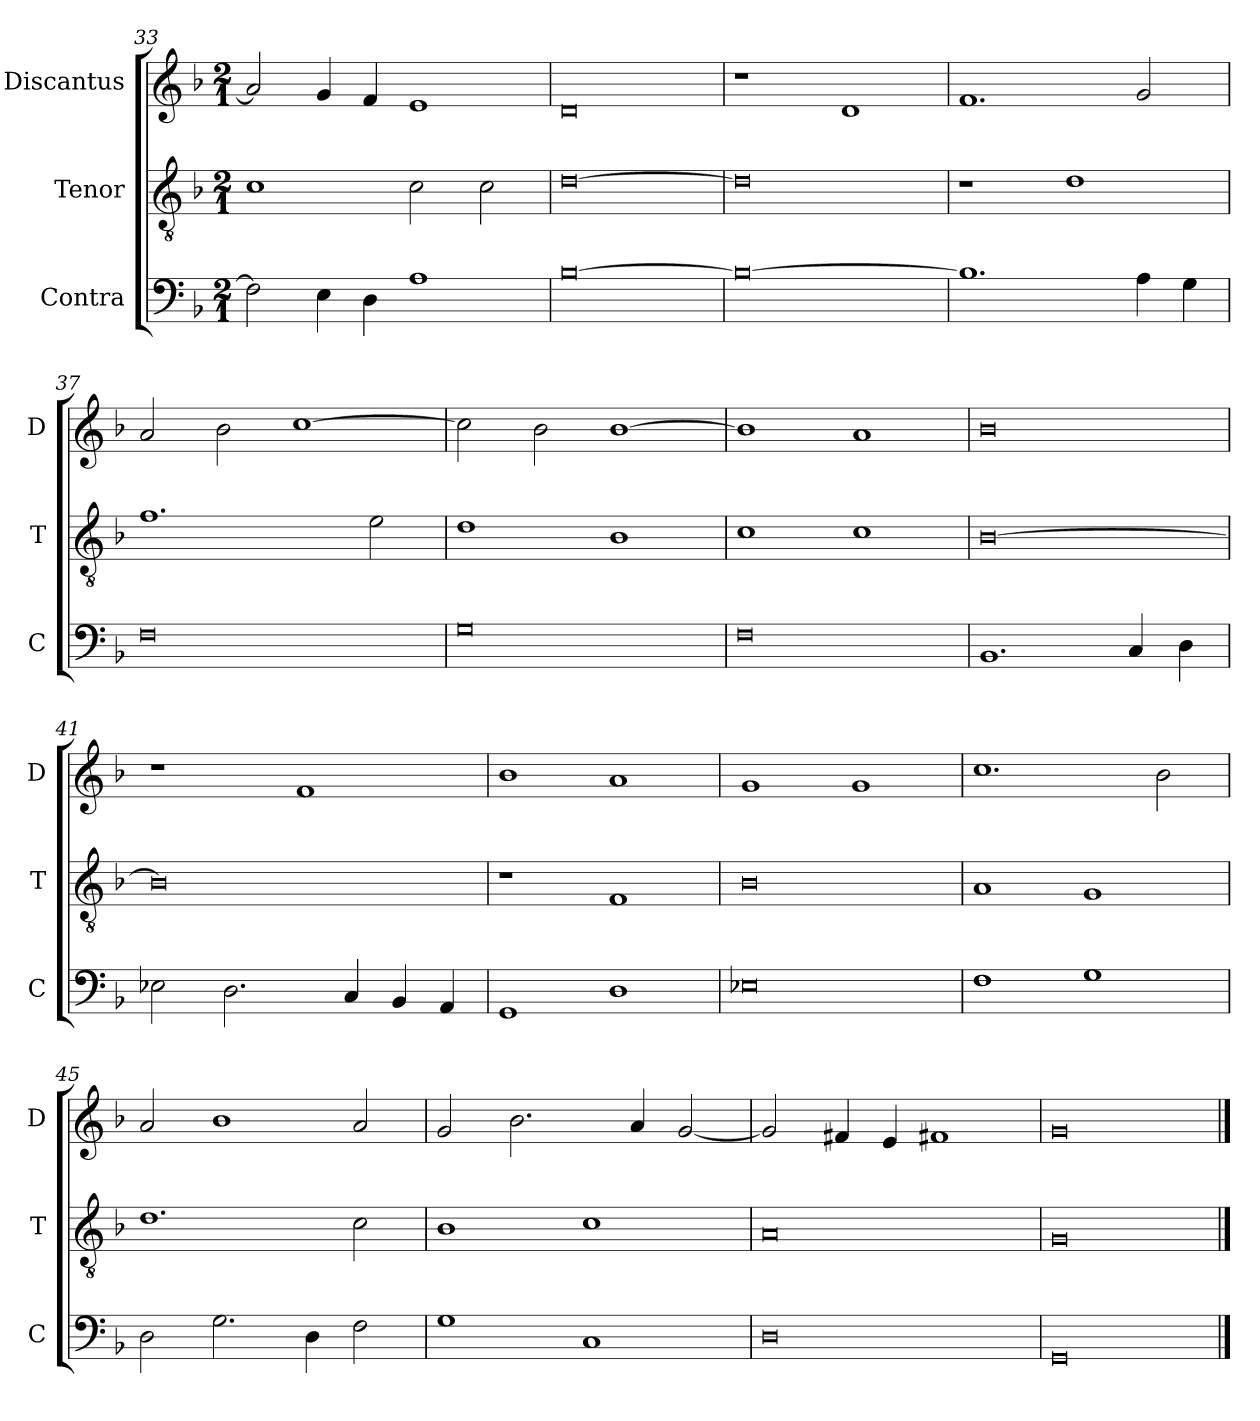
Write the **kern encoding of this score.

**kern	**kern	**kern
*part3	*part2	*part1
*staff3	*staff2	*staff1
*I"Contra	*I"Tenor	*I"Discantus
*I'C	*I'T	*I'D
*clefF4	*clefGv2	*clefG2
*k[b-]	*k[b-]	*k[b-]
*M2/1	*M2/1	*M2/1
=33	=33	=33
2F]	1c	2a]
4E	.	4g
4D	.	4f
1A	2c	1e
.	2c	.
=34	=34	=34
[0B-	[0d	0d
=35	=35	=35
0B-_	0d]	1r
.	.	1d
=36	=36	=36
1.B-]	1r	1.f
.	1d	.
4A	.	2g
4G	.	.
=37	=37	=37
0F	1.f	2a
.	.	2b-
.	.	[1cc
.	2e	.
=38	=38	=38
0G	1d	2cc]
.	.	2b-
.	1B-	[1b-
=39	=39	=39
0F	1c	1b-]
.	1c	1a
=40	=40	=40
1.BB-	[0B-	0b-
4C	.	.
4D	.	.
=41	=41	=41
2E-X	0B-]	1r
2.D	.	.
.	.	1f
4C	.	.
4BB-	.	.
4AA	.	.
=42	=42	=42
1GG	1r	1b-
1D	1F	1a
=43	=43	=43
0E-X	0B-	1g
.	.	1g
=44	=44	=44
1F	1A	1.cc
1G	1G	.
.	.	2b-
=45	=45	=45
2D	1.d	2a
2.G	.	1b-
4D	.	.
2F	2c	2a
=46	=46	=46
1G	1B-	2g
.	.	2.b-
1C	1c	.
.	.	4a
.	.	[2g
=47	=47	=47
0D	0A	2g]
.	.	4f#X
.	.	4e
.	.	1f#X
=48	=48	=48
0GG	0G	0g
==	==	==
*-	*-	*-
